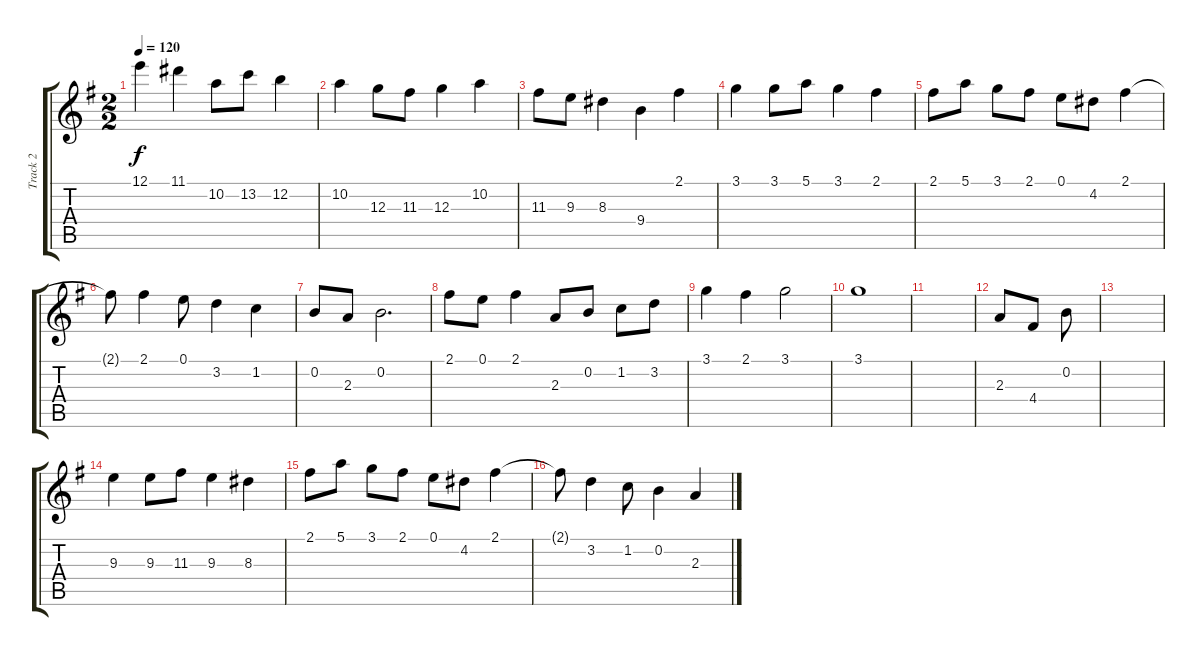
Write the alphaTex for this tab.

\track ("Track 2" "Track 2") {instrument acousticguitarnylon}
\staff {score tabs}
\tuning (E4 B3 G3 D3 A2 E2) {hide}
\ts (2 2)
\tempo 120
\clef g2
\ks eminor
12.1.4{dy f} 11.1.4 10.2.8 13.2.8 12.2.4 |
10.2.4 12.3.8 11.3.8 12.3.4 10.2.4 |
11.3.8 9.3.8 8.3.4 9.4.4 2.1.4 |
3.1.4 3.1.8 5.1.8 3.1.4 2.1.4 |
2.1.8 5.1.8 3.1.8 2.1.8 0.1.8 4.2.8 2.1.4 |
2.1{t}.8 2.1.4 0.1.8 3.2.4 1.2.4 |
0.2.8 2.3.8 0.2.2{d} |
2.1.8 0.1.8 2.1.4 2.3.8 0.2.8 1.2.8 3.2.8 |
3.1.4 2.1.4 3.1.2 |
3.1.1 |
|
2.3.8 4.4.8 0.2.8 |
|
9.3.4 9.3.8 11.3.8 9.3.4 8.3.4 |
2.1.8 5.1.8 3.1.8 2.1.8 0.1.8 4.2.8 2.1.4 |
2.1{t}.8 3.2.4 1.2.8 0.2.4 2.3.4
